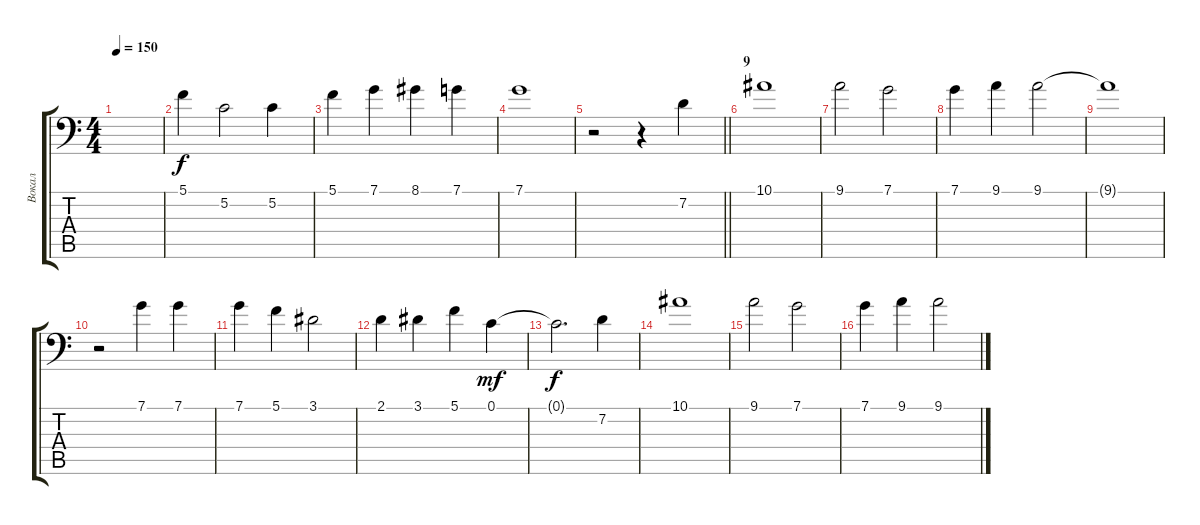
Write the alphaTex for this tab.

\track ("Вокал" "Вокал") {instrument flute}
\staff {score tabs}
\tuning (C4 G3 Eb3 Bb2 F2 Bb1) {hide}
\ts (4 4)
\tempo 150
\clef f4
\ks c
|
5.1.4 5.2.2 5.2.4 |
5.1.4 7.1.4 8.1.4 7.1.4 |
7.1.1 |
\barLineRight lightlight
r.2 r.4 7.2.4 |
\section ("" "9")
10.1.1 |
9.1.2 7.1.2 |
7.1.4 9.1.4 9.1.2 |
9.1{t}.1 |
r.2 7.1.4 7.1.4 |
7.1.4 5.1.4 3.1.2 |
2.1.4 3.1.4 5.1.4 0.1.4{dy mf} |
0.1{t}.2{d dy f} 7.2.4 |
10.1.1 |
9.1.2 7.1.2 |
7.1.4 9.1.4 9.1.2
